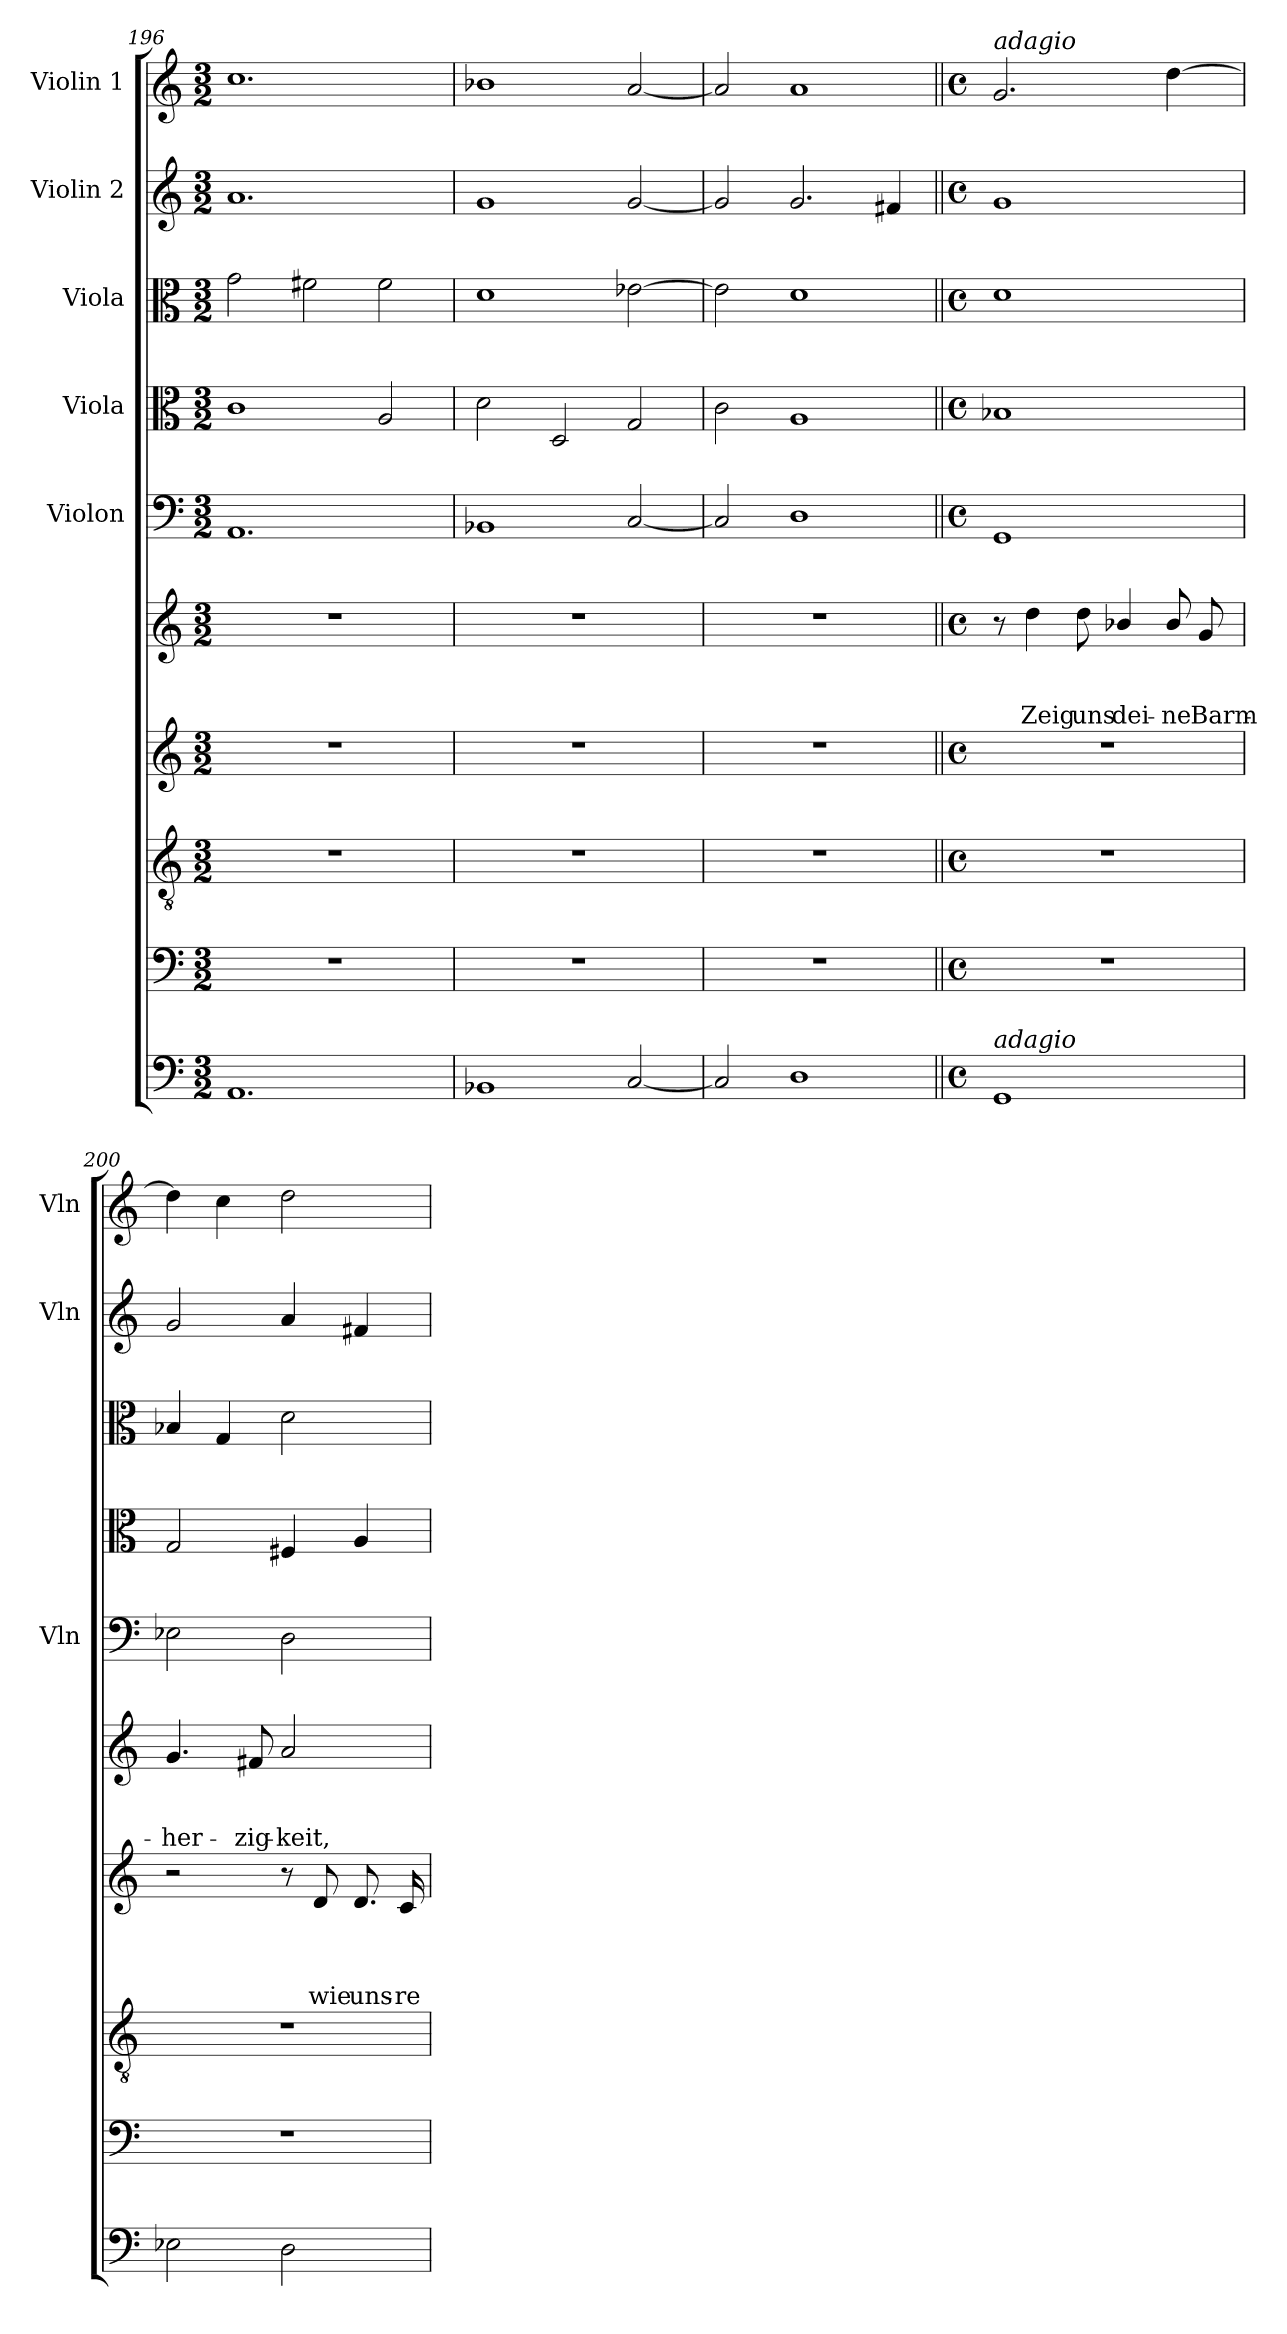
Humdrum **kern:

**kern	**kern	**kern	**kern	**text	**text	**text	**text	**kern	**text	**text	**text	**kern	**kern	**kern	**kern	**kern
*part10	*part9	*part8	*part7	*part7	*part7	*part7	*part7	*part6	*part6	*part6	*part6	*part5	*part4	*part3	*part2	*part1
*staff10	*staff9	*staff8	*staff7	*staff7	*staff7	*staff7	*staff7	*staff6	*staff6	*staff6	*staff6	*staff5	*staff4	*staff3	*staff2	*staff1
*	*	*	*	*	*	*	*	*	*	*	*	*I"Violon	*I"Viola	*I"Viola	*I"Violin 2	*I"Violin 1
*	*	*	*	*	*	*	*	*	*	*	*	*I'Vln	*	*	*I'Vln	*I'Vln
*clefF4	*clefF4	*clefGv2	*clefG2	*	*	*	*	*clefG2	*	*	*	*clefF4	*clefC3	*clefC3	*clefG2	*clefG2
*k[]	*k[]	*k[]	*k[]	*	*	*	*	*k[]	*	*	*	*k[]	*k[]	*k[]	*k[]	*k[]
*C:	*C:	*C:	*C:	*	*	*	*	*C:	*	*	*	*C:	*C:	*C:	*C:	*C:
*M3/2	*M3/2	*M3/2	*M3/2	*	*	*	*	*M3/2	*	*	*	*M3/2	*M3/2	*M3/2	*M3/2	*M3/2
=196	=196	=196	=196	=196	=196	=196	=196	=196	=196	=196	=196	=196	=196	=196	=196	=196
!	!LO:N:vis=1	!LO:N:vis=1	!LO:N:vis=1	!	!	!	!	!LO:N:vis=1	!	!	!	!	!	!	!	!
1.AA	1.r	1.r	1.r	.	.	.	.	1.r	.	.	.	1.AA	1c	2g\	1.a	1.cc
.	.	.	.	.	.	.	.	.	.	.	.	.	.	2f#X\	.	.
.	.	.	.	.	.	.	.	.	.	.	.	.	2A/	2f#\	.	.
=197	=197	=197	=197	=197	=197	=197	=197	=197	=197	=197	=197	=197	=197	=197	=197	=197
!	!LO:N:vis=1	!LO:N:vis=1	!LO:N:vis=1	!	!	!	!	!LO:N:vis=1	!	!	!	!	!	!	!	!
1BB-X	1.r	1.r	1.r	.	.	.	.	1.r	.	.	.	1BB-X	2d\	1d	1g	1b-X
.	.	.	.	.	.	.	.	.	.	.	.	.	2D/	.	.	.
[<2C/	.	.	.	.	.	.	.	.	.	.	.	[<2C/	2G/	[>2e-X\	[<2g/	[<2a/
=198	=198	=198	=198	=198	=198	=198	=198	=198	=198	=198	=198	=198	=198	=198	=198	=198
!	!LO:N:vis=1	!LO:N:vis=1	!LO:N:vis=1	!	!	!	!	!LO:N:vis=1	!	!	!	!	!	!	!	!
2C/]	1.r	1.r	1.r	.	.	.	.	1.r	.	.	.	2C/]	2c\	2e-\]	2g/]	2a/]
1D	.	.	.	.	.	.	.	.	.	.	.	1D	1A	1d	2.g/	1a
.	.	.	.	.	.	.	.	.	.	.	.	.	.	.	4f#X/	.
=199||	=199||	=199||	=199||	=199||	=199||	=199||	=199||	=199||	=199||	=199||	=199||	=199||	=199||	=199||	=199||	=199||
*M4/4	*M4/4	*M4/4	*M4/4	*	*	*	*	*M4/4	*	*	*	*M4/4	*M4/4	*M4/4	*M4/4	*M4/4
*met(c)	*met(c)	*met(c)	*met(c)	*	*	*	*	*met(c)	*	*	*	*met(c)	*met(c)	*met(c)	*met(c)	*met(c)
!	!	!	!	!	!	!	!	!	!	!	!	!	!	!	!	!LO:TX:a:i:t=adagio
!LO:TX:a:i:t=adagio	!	!	!	!	!	!	!	!	!	!	!	!	!	!	!	!
1GG	1r	1r	1r	.	.	.	.	8r	.	.	.	1GG	1B-X	1d	1g	2.g/
!	!	!	!	!	!	!	!	!	!	!	!LO:LY:b	!	!	!	!	!
.	.	.	.	.	.	.	.	4dd\	.	.	Zeig	.	.	.	.	.
!	!	!	!	!	!	!	!	!	!	!	!LO:LY:b	!	!	!	!	!
.	.	.	.	.	.	.	.	8dd\	.	.	uns	.	.	.	.	.
!	!	!	!	!	!	!	!	!	!	!	!LO:LY:b	!	!	!	!	!
.	.	.	.	.	.	.	.	4b-X/	.	.	dei-	.	.	.	.	.
!	!	!	!	!	!	!	!	!	!	!	!LO:LY:b:rj	!	!	!	!	!
.	.	.	.	.	.	.	.	8b-/	.	.	-ne	.	.	.	.	[>4dd\
!	!	!	!	!	!	!	!	!	!	!	!LO:LY:b	!	!	!	!	!
.	.	.	.	.	.	.	.	8g/	.	.	Barm-	.	.	.	.	.
=200	=200	=200	=200	=200	=200	=200	=200	=200	=200	=200	=200	=200	=200	=200	=200	=200
!	!	!	!	!	!	!	!	!	!	!	!LO:LY:b	!	!	!	!	!
2E-X\	1r	1r	2r	.	.	.	.	4.g/	.	.	-her-	2E-X\	2G/	4B-X/	2g/	4dd\]
.	.	.	.	.	.	.	.	.	.	.	.	.	.	4G/	.	4cc\
!	!	!	!	!	!	!	!	!	!	!	!LO:LY:b	!	!	!	!	!
.	.	.	.	.	.	.	.	8f#X/	.	.	-zig-	.	.	.	.	.
!	!	!	!	!	!	!	!	!	!	!	!LO:LY:b	!	!	!	!	!
2D\	.	.	8r	.	.	.	.	2a/	.	.	-keit,	2D\	4F#X/	2d\	4a/	2dd\
!	!	!	!	!	!	!	!LO:LY:b	!	!	!	!	!	!	!	!	!
.	.	.	8d/	.	.	.	wie	.	.	.	.	.	.	.	.	.
!	!	!	!	!	!	!	!LO:LY:b	!	!	!	!	!	!	!	!	!
.	.	.	8.d/	.	.	.	uns-	.	.	.	.	.	4A/	.	4f#X/	.
!	!	!	!	!	!	!	!LO:LY:b:rj	!	!	!	!	!	!	!	!	!
.	.	.	16c/	.	.	.	-re	.	.	.	.	.	.	.	.	.
=	=	=	=	=	=	=	=	=	=	=	=	=	=	=	=	=
*-	*-	*-	*-	*-	*-	*-	*-	*-	*-	*-	*-	*-	*-	*-	*-	*-
